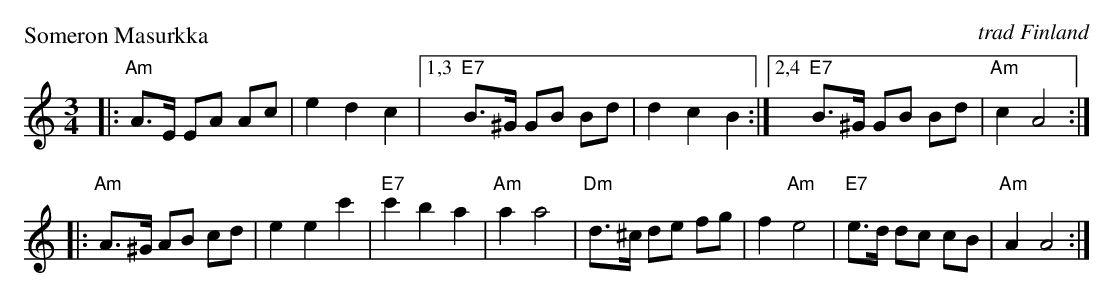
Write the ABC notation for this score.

X:1
P: Someron Masurkka
O: trad Finland
M: 3/4
L: 1/8
K: Am
|: "Am"A>E EA Ac | e2 d2 c2 \
|1,3 "E7"B>^G GB Bd | d2 c2 B2 \
:|2,4 "E7"B>^G GB Bd | "Am"c2 A4 :|
|: "Am"A>^G AB cd | e2 e2 c'2 \
| "E7"c'2 b2 a2 | "Am"a2 a4 \
| "Dm"d>^c de fg | f2 "Am"e4 \
| "E7"e>d dc cB | "Am"A2 A4 :|
